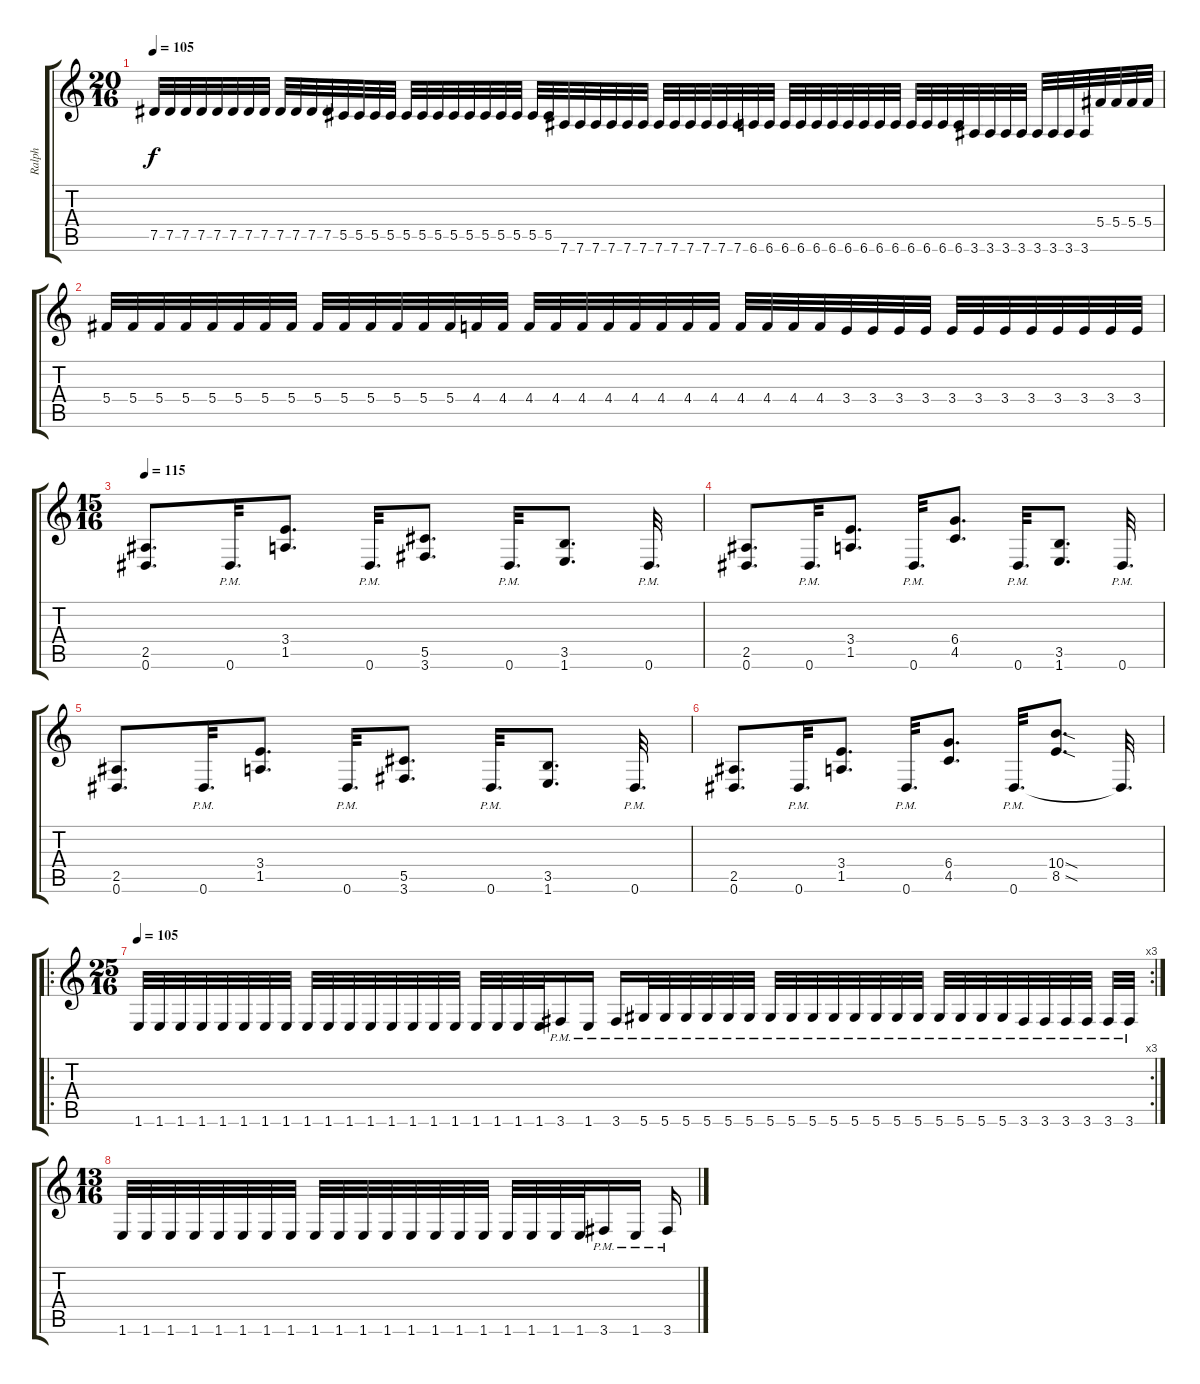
\track ("Ralph" "Ralph") {instrument distortionguitar}
\staff {score tabs}
\tuning (Eb4 Bb3 Gb3 Db3 Ab2 Eb2) {hide}
\ts (20 16)
\tempo 105
\clef g2
\ks c
7.5.32{dy f} 7.5.32 7.5.32 7.5.32 7.5.32 7.5.32 7.5.32 7.5.32 7.5.32 7.5.32 7.5.32 7.5.32 5.5.32 5.5.32 5.5.32 5.5.32 5.5.32 5.5.32 5.5.32 5.5.32 5.5.32 5.5.32 5.5.32 5.5.32 5.5.32 5.5.32 7.6.32 7.6.32 7.6.32 7.6.32 7.6.32 7.6.32 7.6.32 7.6.32 7.6.32 7.6.32 7.6.32 7.6.32 6.6.32 6.6.32 6.6.32 6.6.32 6.6.32 6.6.32 6.6.32 6.6.32 6.6.32 6.6.32 6.6.32 6.6.32 6.6.32 6.6.32 3.6.32 3.6.32 3.6.32 3.6.32 3.6.32 3.6.32 3.6.32 3.6.32 5.4.32 5.4.32 5.4.32 5.4.32 |
5.4.32 5.4.32 5.4.32 5.4.32 5.4.32 5.4.32 5.4.32 5.4.32 5.4.32 5.4.32 5.4.32 5.4.32 5.4.32 5.4.32 4.4.32 4.4.32 4.4.32 4.4.32 4.4.32 4.4.32 4.4.32 4.4.32 4.4.32 4.4.32 4.4.32 4.4.32 4.4.32 4.4.32 3.4.32 3.4.32 3.4.32 3.4.32 3.4.32 3.4.32 3.4.32 3.4.32 3.4.32 3.4.32 3.4.32 3.4.32 |
\ts (15 16)
\tempo 115
(2.5 0.6).8{d} 0.6{pm}.32{d} (3.4 1.5).8{d} 0.6{pm}.32{d} (5.5 3.6).8{d} 0.6{pm}.32{d} (3.5 1.6).8{d} 0.6{pm}.32{d} |
(2.5 0.6).8{d} 0.6{pm}.32{d} (3.4 1.5).8{d} 0.6{pm}.32{d} (6.4 4.5).8{d} 0.6{pm}.32{d} (3.5 1.6).8{d} 0.6{pm}.32{d} |
(2.5 0.6).8{d} 0.6{pm}.32{d} (3.4 1.5).8{d} 0.6{pm}.32{d} (5.5 3.6).8{d} 0.6{pm}.32{d} (3.5 1.6).8{d} 0.6{pm}.32{d} |
(2.5 0.6).8{d} 0.6{pm}.32{d} (3.4 1.5).8{d} 0.6{pm}.32{d} (6.4 4.5).8{d} 0.6{pm}.32{d} (10.4{sod} 8.5{sod}).8{d} 0.6{t}.32{d} |
\ro
\rc 3
\ts (25 16)
\tempo 100
\tempo 105
1.6.32 1.6.32 1.6.32 1.6.32 1.6.32 1.6.32 1.6.32 1.6.32 1.6.32 1.6.32 1.6.32 1.6.32 1.6.32 1.6.32 1.6.32 1.6.32 1.6.32 1.6.32 1.6.32 1.6.32 3.6{pm}.16 1.6{pm}.16 3.6{pm}.16 5.6{pm}.32 5.6{pm}.32 5.6{pm}.32 5.6{pm}.32 5.6{pm}.32 5.6{pm}.32 5.6{pm}.32 5.6{pm}.32 5.6{pm}.32 5.6{pm}.32 5.6{pm}.32 5.6{pm}.32 5.6{pm}.32 5.6{pm}.32 5.6{pm}.32 5.6{pm}.32 5.6{pm}.32 5.6{pm}.32 3.6{pm}.32 3.6{pm}.32 3.6{pm}.32 3.6{pm}.32 3.6{pm}.32 3.6{pm}.32 |
\ts (13 16)
1.6.32 1.6.32 1.6.32 1.6.32 1.6.32 1.6.32 1.6.32 1.6.32 1.6.32 1.6.32 1.6.32 1.6.32 1.6.32 1.6.32 1.6.32 1.6.32 1.6.32 1.6.32 1.6.32 1.6.32 3.6{pm}.16 1.6{pm}.16 3.6{pm}.16
